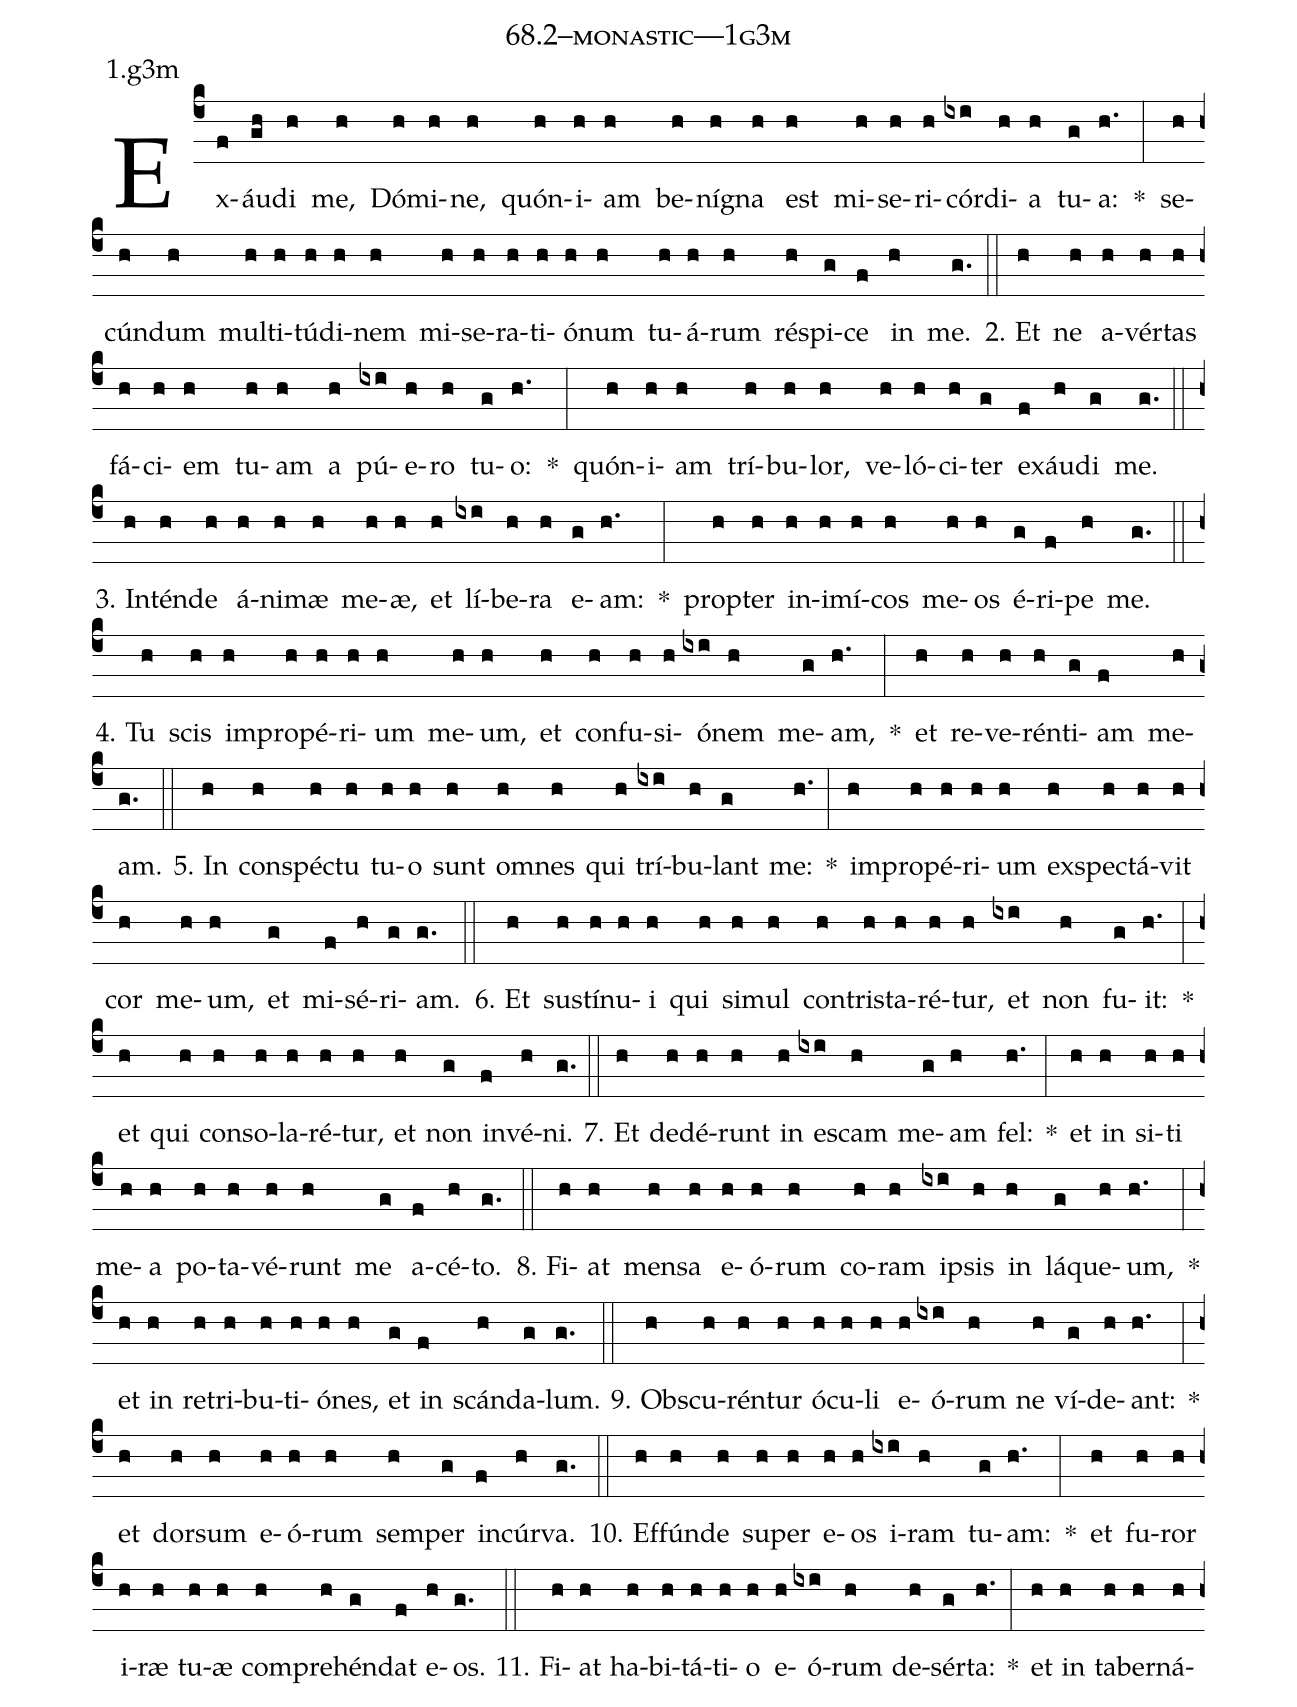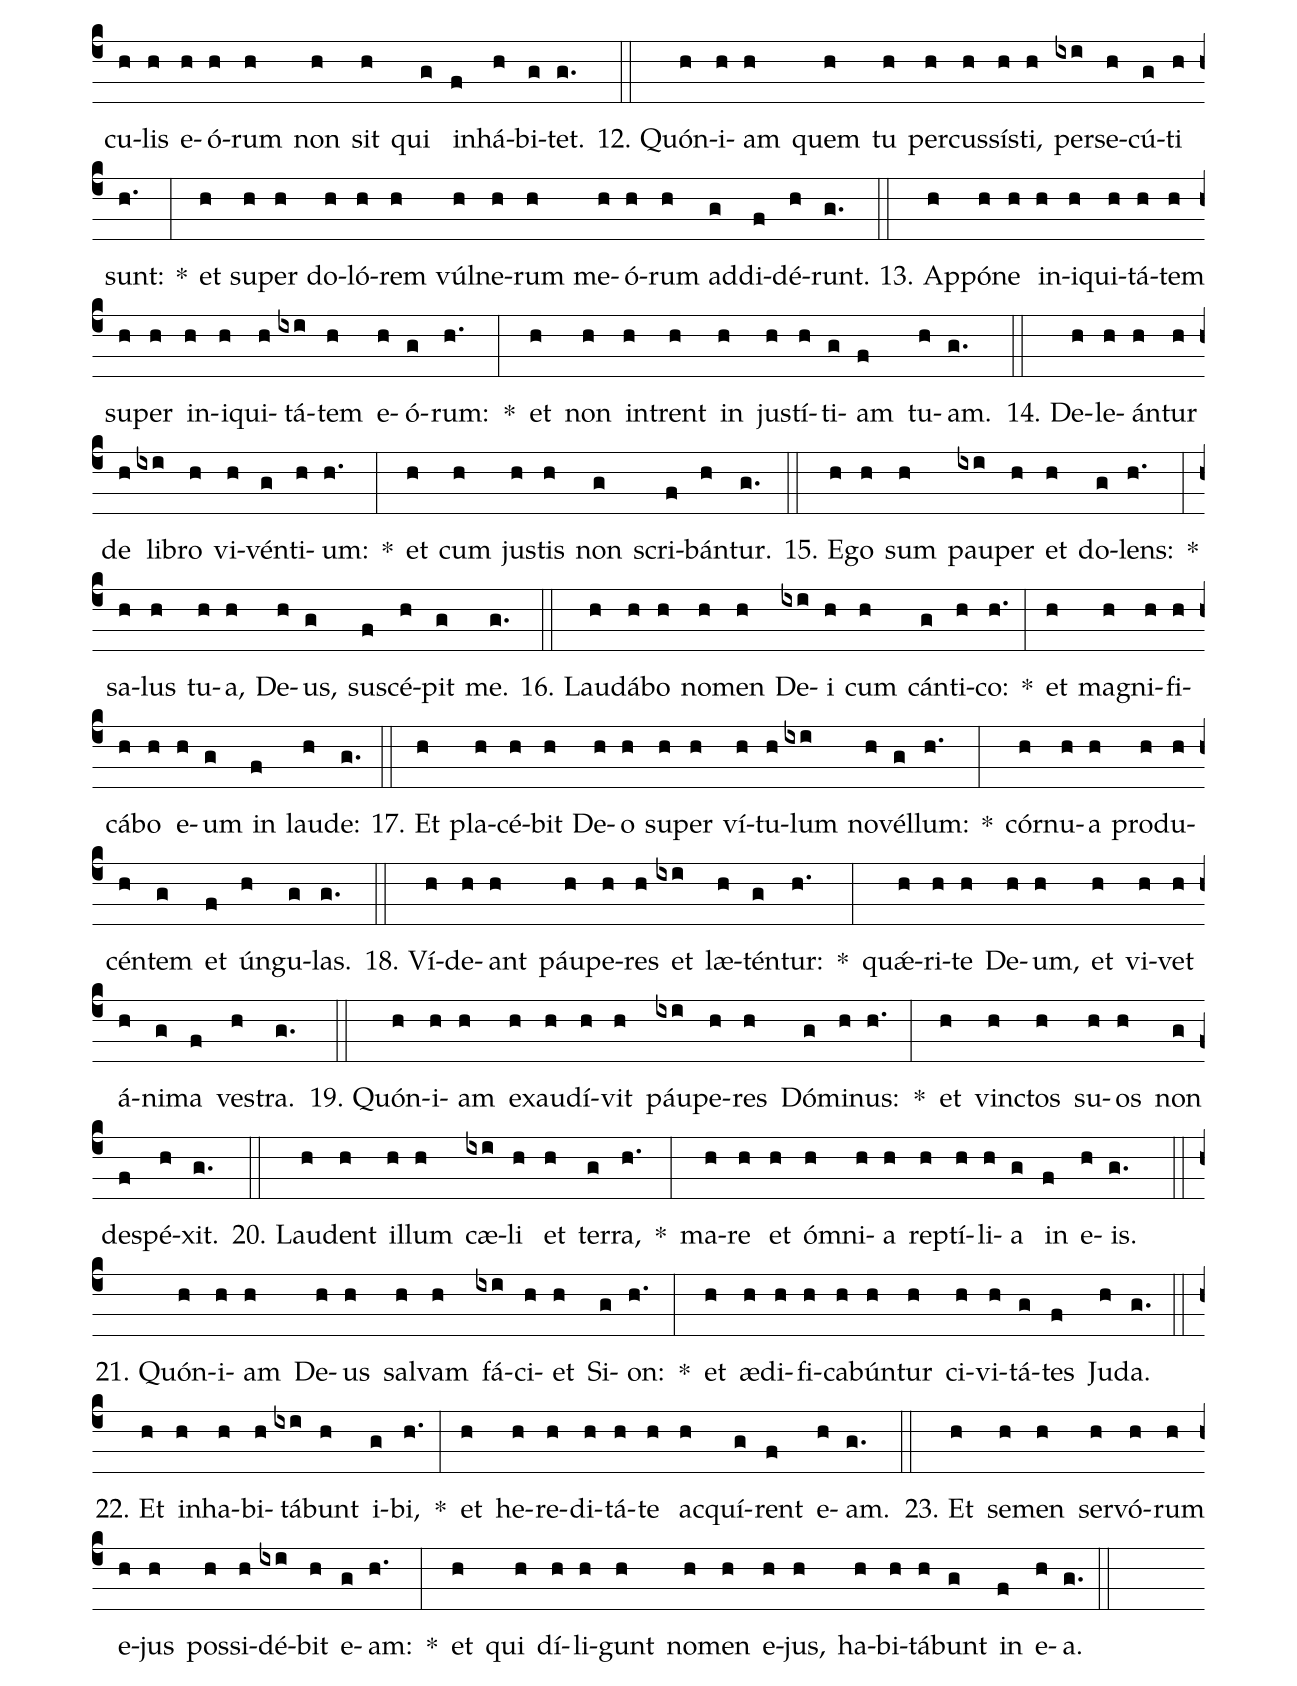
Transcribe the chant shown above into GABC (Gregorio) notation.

name: 68.2--monastic---1g3m;
annotation: 1.g3m;
%%
(c4)Ex(f)áu(gh)di(h) me,(h) Dó(h)mi(h)ne,(h) quón(h)i(h)am(h) be(h)ní(h)gna(h) est(h) mi(h)se(h)ri(h)cór(ixi)di(h)a(h) tu(g)a:(h.) *(:) se(h)cún(h)dum(h) mul(h)ti(h)tú(h)di(h)nem(h) mi(h)se(h)ra(h)ti(h)ó(h)num(h) tu(h)á(h)rum(h) ré(h)spi(g)ce(f) in(h) me.(g.) (::)
2. Et(h) ne(h) a(h)vér(h)tas(h) fá(h)ci(h)em(h) tu(h)am(h) a(h) pú(ixi)e(h)ro(h) tu(g)o:(h.) *(:) quón(h)i(h)am(h) trí(h)bu(h)lor,(h) ve(h)ló(h)ci(h)ter(g) ex(f)áu(h)di(g) me.(g.) (::)
3. In(h)tén(h)de(h) á(h)ni(h)mæ(h) me(h)æ,(h) et(h) lí(ixi)be(h)ra(h) e(g)am:(h.) *(:) prop(h)ter(h) in(h)i(h)mí(h)cos(h) me(h)os(h) é(g)ri(f)pe(h) me.(g.) (::)
4. Tu(h) scis(h) im(h)pro(h)pé(h)ri(h)um(h) me(h)um,(h) et(h) con(h)fu(h)si(h)ó(ixi)nem(h) me(g)am,(h.) *(:) et(h) re(h)ve(h)rén(h)ti(g)am(f) me(h)am.(g.) (::)
5. In(h) con(h)spéc(h)tu(h) tu(h)o(h) sunt(h) om(h)nes(h) qui(h) trí(ixi)bu(h)lant(g) me:(h.) *(:) im(h)pro(h)pé(h)ri(h)um(h) ex(h)spec(h)tá(h)vit(h) cor(h) me(h)um,(h) et(g) mi(f)sé(h)ri(g)am.(g.) (::)
6. Et(h) sus(h)tí(h)nu(h)i(h) qui(h) si(h)mul(h) con(h)tris(h)ta(h)ré(h)tur,(h) et(ixi) non(h) fu(g)it:(h.) *(:) et(h) qui(h) con(h)so(h)la(h)ré(h)tur,(h) et(h) non(g) in(f)vé(h)ni.(g.) (::)
7. Et(h) de(h)dé(h)runt(h) in(h) es(ixi)cam(h) me(g)am(h) fel:(h.) *(:) et(h) in(h) si(h)ti(h) me(h)a(h) po(h)ta(h)vé(h)runt(h) me(g) a(f)cé(h)to.(g.) (::)
8. Fi(h)at(h) men(h)sa(h) e(h)ó(h)rum(h) co(h)ram(h) ip(ixi)sis(h) in(h) lá(g)que(h)um,(h.) *(:) et(h) in(h) re(h)tri(h)bu(h)ti(h)ó(h)nes,(h) et(g) in(f) scán(h)da(g)lum.(g.) (::)
9. Obs(h)cu(h)rén(h)tur(h) ó(h)cu(h)li(h) e(h)ó(ixi)rum(h) ne(h) ví(g)de(h)ant:(h.) *(:) et(h) dor(h)sum(h) e(h)ó(h)rum(h) sem(h)per(g) in(f)cúr(h)va.(g.) (::)
10. Ef(h)fún(h)de(h) su(h)per(h) e(h)os(h) i(ixi)ram(h) tu(g)am:(h.) *(:) et(h) fu(h)ror(h) i(h)ræ(h) tu(h)æ(h) com(h)pre(h)hén(g)dat(f) e(h)os.(g.) (::)
11. Fi(h)at(h) ha(h)bi(h)tá(h)ti(h)o(h) e(h)ó(ixi)rum(h) de(h)sér(g)ta:(h.) *(:) et(h) in(h) ta(h)ber(h)ná(h)cu(h)lis(h) e(h)ó(h)rum(h) non(h) sit(h) qui(g) in(f)há(h)bi(g)tet.(g.) (::)
12. Quón(h)i(h)am(h) quem(h) tu(h) per(h)cus(h)sís(h)ti,(h) per(ixi)se(h)cú(g)ti(h) sunt:(h.) *(:) et(h) su(h)per(h) do(h)ló(h)rem(h) vúl(h)ne(h)rum(h) me(h)ó(h)rum(h) ad(g)di(f)dé(h)runt.(g.) (::)
13. Ap(h)pó(h)ne(h) in(h)i(h)qui(h)tá(h)tem(h) su(h)per(h) in(h)i(h)qui(h)tá(ixi)tem(h) e(h)ó(g)rum:(h.) *(:) et(h) non(h) in(h)trent(h) in(h) jus(h)tí(h)ti(g)am(f) tu(h)am.(g.) (::)
14. De(h)le(h)án(h)tur(h) de(h) li(ixi)bro(h) vi(h)vén(g)ti(h)um:(h.) *(:) et(h) cum(h) jus(h)tis(h) non(g) scri(f)bán(h)tur.(g.) (::)
15. E(h)go(h) sum(h) pau(ixi)per(h) et(h) do(g)lens:(h.) *(:) sa(h)lus(h) tu(h)a,(h) De(h)us,(g) su(f)scé(h)pit(g) me.(g.) (::)
16. Lau(h)dá(h)bo(h) no(h)men(h) De(ixi)i(h) cum(h) cán(g)ti(h)co:(h.) *(:) et(h) ma(h)gni(h)fi(h)cá(h)bo(h) e(h)um(g) in(f) lau(h)de:(g.) (::)
17. Et(h) pla(h)cé(h)bit(h) De(h)o(h) su(h)per(h) ví(h)tu(h)lum(ixi) no(h)vél(g)lum:(h.) *(:) cór(h)nu(h)a(h) pro(h)du(h)cén(h)tem(g) et(f) ún(h)gu(g)las.(g.) (::)
18. Ví(h)de(h)ant(h) páu(h)pe(h)res(h) et(ixi) læ(h)tén(g)tur:(h.) *(:) quǽ(h)ri(h)te(h) De(h)um,(h) et(h) vi(h)vet(h) á(h)ni(g)ma(f) ves(h)tra.(g.) (::)
19. Quón(h)i(h)am(h) ex(h)au(h)dí(h)vit(h) páu(ixi)pe(h)res(h) Dó(g)mi(h)nus:(h.) *(:) et(h) vinc(h)tos(h) su(h)os(h) non(g) de(f)spé(h)xit.(g.) (::)
20. Lau(h)dent(h) il(h)lum(h) cæ(ixi)li(h) et(h) ter(g)ra,(h.) *(:) ma(h)re(h) et(h) óm(h)ni(h)a(h) rep(h)tí(h)li(h)a(g) in(f) e(h)is.(g.) (::)
21. Quón(h)i(h)am(h) De(h)us(h) sal(h)vam(h) fá(ixi)ci(h)et(h) Si(g)on:(h.) *(:) et(h) æ(h)di(h)fi(h)ca(h)bún(h)tur(h) ci(h)vi(h)tá(g)tes(f) Ju(h)da.(g.) (::)
22. Et(h) in(h)ha(h)bi(h)tá(ixi)bunt(h) i(g)bi,(h.) *(:) et(h) he(h)re(h)di(h)tá(h)te(h) ac(h)quí(g)rent(f) e(h)am.(g.) (::)
23. Et(h) se(h)men(h) ser(h)vó(h)rum(h) e(h)jus(h) pos(h)si(h)dé(ixi)bit(h) e(g)am:(h.) *(:) et(h) qui(h) dí(h)li(h)gunt(h) no(h)men(h) e(h)jus,(h) ha(h)bi(h)tá(h)bunt(g) in(f) e(h)a.(g.) (::)
